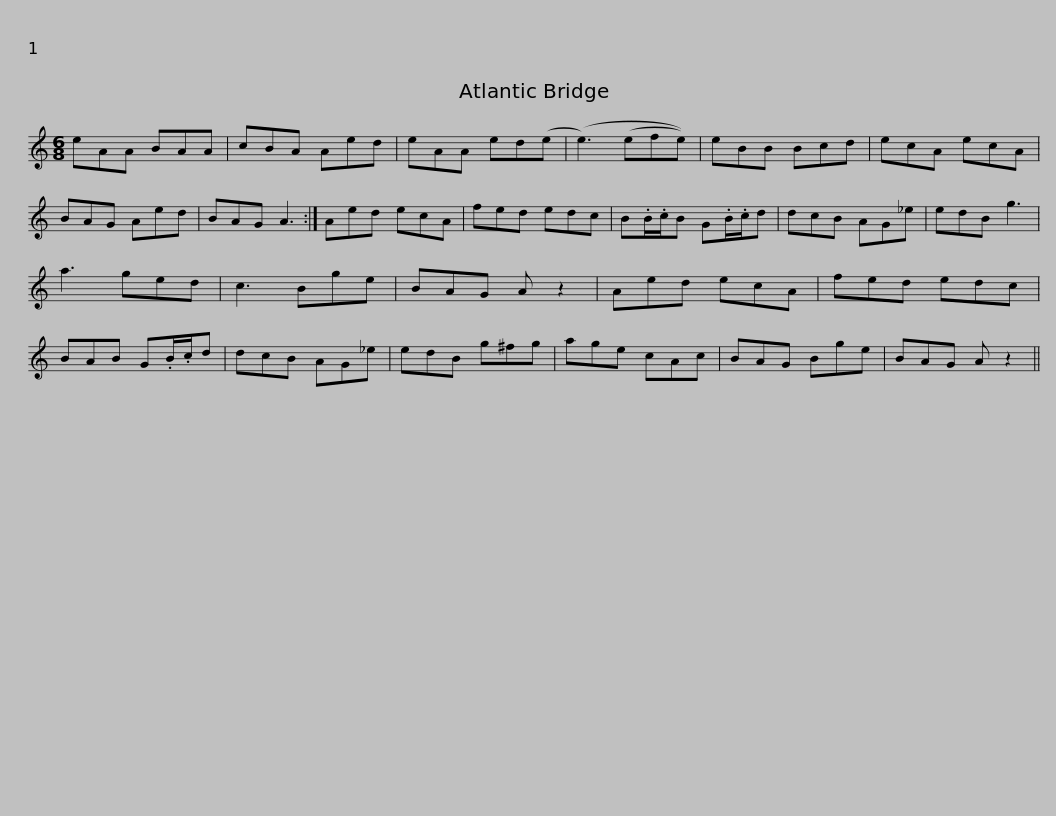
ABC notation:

X:1
L:1/8
M:6/8
I:linebreak $
K:C
V:1 treble
V:1
 eAA BAA | cBA Aed | eAA ed(e | (e3) (efe)) | eBB Bcd | %5
 ecA ecA | BAG Aed | BAG A3 :|$ Aed ecA | fed edc | %10
 B.B/.c/B G.B/.c/d | dcB AG_e | edB g3 | a3 ged | c3 Bge | %15
 BAG A z2 |$ Aed ecA | fed edc | BAB G.B/.c/d | dcB AG_e | %20
 edB g^fg | age cAc | BAG Bge |$ BAG A z2 || %24
